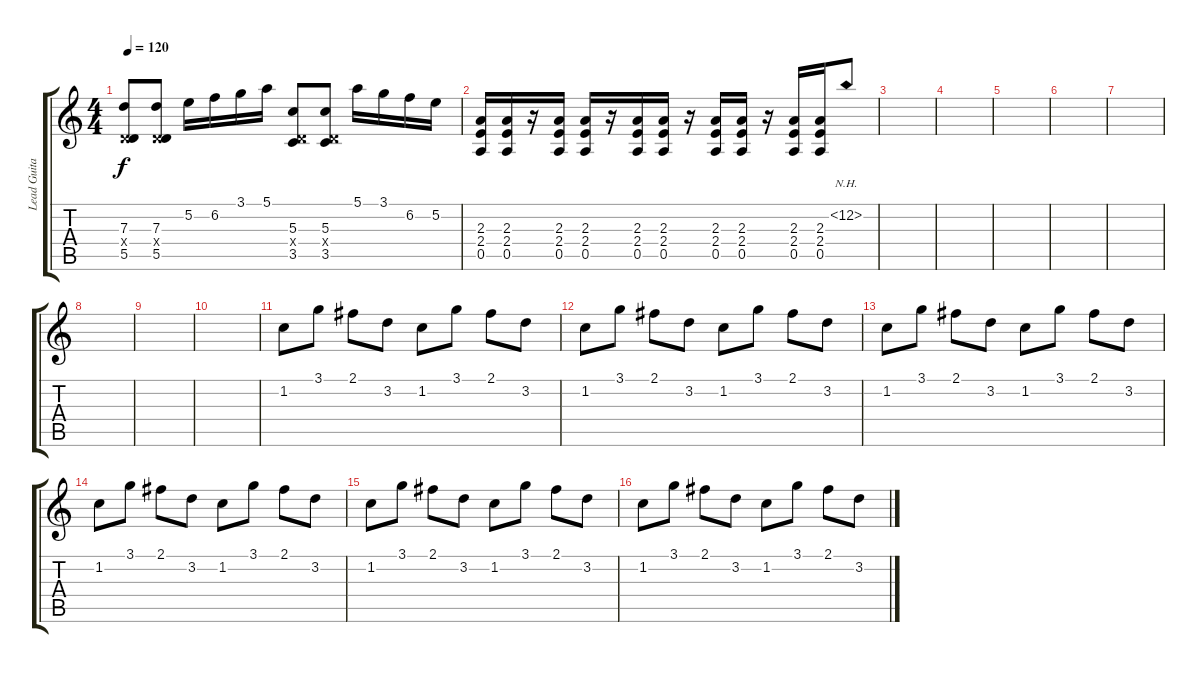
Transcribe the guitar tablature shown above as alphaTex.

\track ("Lead Guitar" "Lead Guita") {instrument distortionguitar}
\staff {score tabs}
\tuning (E4 B3 G3 D3 A2 E2) {hide}
\ts (4 4)
\tempo 120
\clef g2
\ks c
(7.3 0.4{x} 5.5).8{dy f} (7.3 0.4{x} 5.5).8 5.2.16 6.2.16 3.1.16 5.1.16 (5.3 0.4{x} 3.5).8 (5.3 0.4{x} 3.5).8 5.1.16 3.1.16 6.2.16 5.2.16 |
(2.3 2.4 0.5).16 (2.3 2.4 0.5).16 r.16 (2.3 2.4 0.5).16 (2.3 2.4 0.5).16 r.16 (2.3 2.4 0.5).16 (2.3 2.4 0.5).16 r.16 (2.3 2.4 0.5).16 (2.3 2.4 0.5).16 r.16 (2.3 2.4 0.5).16 (2.3 2.4 0.5).16 13.2{nh}.8 |
|
|
|
|
|
|
|
|
1.2.8 3.1.8 2.1.8 3.2.8 1.2.8 3.1.8 2.1.8 3.2.8 |
1.2.8 3.1.8 2.1.8 3.2.8 1.2.8 3.1.8 2.1.8 3.2.8 |
1.2.8 3.1.8 2.1.8 3.2.8 1.2.8 3.1.8 2.1.8 3.2.8 |
1.2.8 3.1.8 2.1.8 3.2.8 1.2.8 3.1.8 2.1.8 3.2.8 |
1.2.8 3.1.8 2.1.8 3.2.8 1.2.8 3.1.8 2.1.8 3.2.8 |
1.2.8 3.1.8 2.1.8 3.2.8 1.2.8 3.1.8 2.1.8 3.2.8
